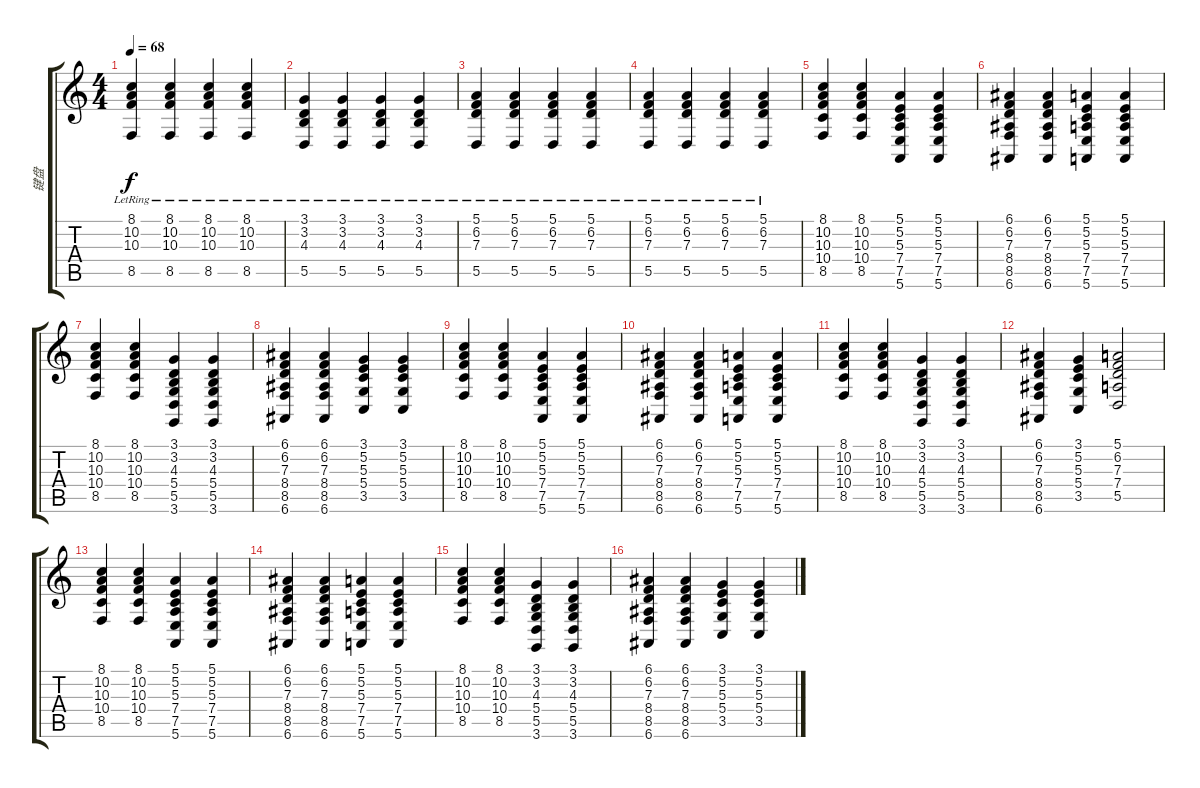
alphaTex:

\track ("键盘" "键盘") {instrument electricpiano2}
\staff {score tabs}
\tuning (E4 B3 G3 D3 A2 E2) {hide}
\ts (4 4)
\tempo 68
\clef g2
\ks c
(8.1{lr} 10.2{lr} 10.3{lr} 8.5{lr}).4{dy f} (8.1{lr} 10.2{lr} 10.3{lr} 8.5{lr}).4 (8.1{lr} 10.2{lr} 10.3{lr} 8.5{lr}).4 (8.1{lr} 10.2{lr} 10.3{lr} 8.5{lr}).4 |
(3.1{lr} 3.2{lr} 4.3{lr} 5.5{lr}).4 (3.1{lr} 3.2{lr} 4.3{lr} 5.5{lr}).4 (3.1{lr} 3.2{lr} 4.3{lr} 5.5{lr}).4 (3.1{lr} 3.2{lr} 4.3{lr} 5.5{lr}).4 |
(5.1{lr} 6.2{lr} 7.3{lr} 5.5{lr}).4 (5.1{lr} 6.2{lr} 7.3{lr} 5.5{lr}).4 (5.1{lr} 6.2{lr} 7.3{lr} 5.5{lr}).4 (5.1{lr} 6.2{lr} 7.3{lr} 5.5{lr}).4 |
(5.1{lr} 6.2{lr} 7.3{lr} 5.5{lr}).4 (5.1{lr} 6.2{lr} 7.3{lr} 5.5{lr}).4 (5.1{lr} 6.2{lr} 7.3{lr} 5.5{lr}).4 (5.1{lr} 6.2{lr} 7.3{lr} 5.5{lr}).4 |
(8.1 10.2 10.3 10.4 8.5).4 (8.1 10.2 10.3 10.4 8.5).4 (5.1 5.2 5.3 7.4 7.5 5.6).4 (5.1 5.2 5.3 7.4 7.5 5.6).4 |
(6.1 6.2 7.3 8.4 8.5 6.6).4 (6.1 6.2 7.3 8.4 8.5 6.6).4 (5.1 5.2 5.3 7.4 7.5 5.6).4 (5.1 5.2 5.3 7.4 7.5 5.6).4 |
(8.1 10.2 10.3 10.4 8.5).4 (8.1 10.2 10.3 10.4 8.5).4 (3.1 3.2 4.3 5.4 5.5 3.6).4 (3.1 3.2 4.3 5.4 5.5 3.6).4 |
(6.1 6.2 7.3 8.4 8.5 6.6).4 (6.1 6.2 7.3 8.4 8.5 6.6).4 (3.1 5.2 5.3 5.4 3.5).4 (3.1 5.2 5.3 5.4 3.5).4 |
(8.1 10.2 10.3 10.4 8.5).4 (8.1 10.2 10.3 10.4 8.5).4 (5.1 5.2 5.3 7.4 7.5 5.6).4 (5.1 5.2 5.3 7.4 7.5 5.6).4 |
(6.1 6.2 7.3 8.4 8.5 6.6).4 (6.1 6.2 7.3 8.4 8.5 6.6).4 (5.1 5.2 5.3 7.4 7.5 5.6).4 (5.1 5.2 5.3 7.4 7.5 5.6).4 |
(8.1 10.2 10.3 10.4 8.5).4 (8.1 10.2 10.3 10.4 8.5).4 (3.1 3.2 4.3 5.4 5.5 3.6).4 (3.1 3.2 4.3 5.4 5.5 3.6).4 |
(6.1 6.2 7.3 8.4 8.5 6.6).4 (3.1 5.2 5.3 5.4 3.5).4 (5.1 6.2 7.3 7.4 5.5).2 |
(8.1 10.2 10.3 10.4 8.5).4 (8.1 10.2 10.3 10.4 8.5).4 (5.1 5.2 5.3 7.4 7.5 5.6).4 (5.1 5.2 5.3 7.4 7.5 5.6).4 |
(6.1 6.2 7.3 8.4 8.5 6.6).4 (6.1 6.2 7.3 8.4 8.5 6.6).4 (5.1 5.2 5.3 7.4 7.5 5.6).4 (5.1 5.2 5.3 7.4 7.5 5.6).4 |
(8.1 10.2 10.3 10.4 8.5).4 (8.1 10.2 10.3 10.4 8.5).4 (3.1 3.2 4.3 5.4 5.5 3.6).4 (3.1 3.2 4.3 5.4 5.5 3.6).4 |
(6.1 6.2 7.3 8.4 8.5 6.6).4 (6.1 6.2 7.3 8.4 8.5 6.6).4 (3.1 5.2 5.3 5.4 3.5).4 (3.1 5.2 5.3 5.4 3.5).4
